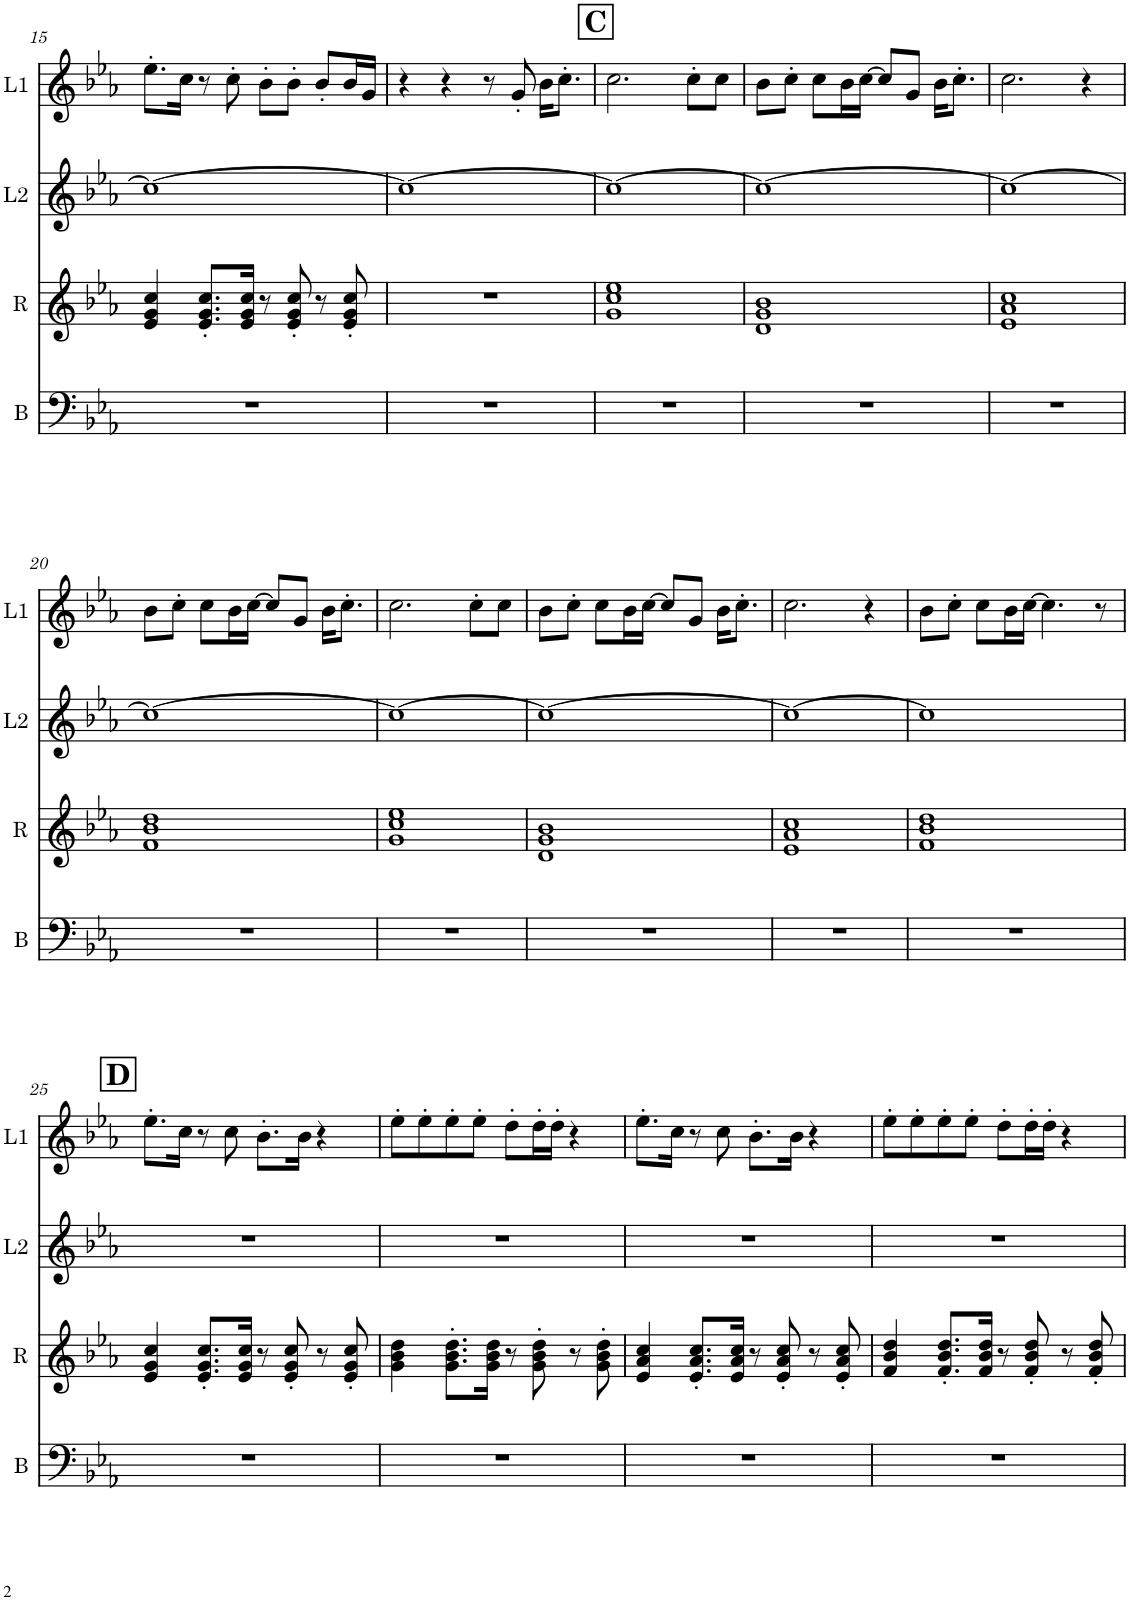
**kern	**kern	**kern	**kern
*part4	*part3	*part2	*part1
*staff4	*staff3	*staff2	*staff1
*I"Bass	*I"Riff	*I"Lead 2	*I"Lead 1
*I'B	*I'R	*I'L2	*I'L1
!!LO:PB:g=z
*clefF4	*clefG2	*clefG2	*clefG2
*Trd7c12	*Trd5c9	*Trd1c2	*Trd1c2
*k[b-e-a-]	*k[b-e-a-]	*k[b-e-a-]	*k[b-e-a-]
*M4/4	*M4/4	*M4/4	*M4/4
=15	=15	=15	=15
1r	4e-/ 4g/ 4cc/	1cc_	8.ee-'\L
.	.	.	16cc\Jk
.	8.e-/' 8.g/' 8.cc/'L	.	8r
.	.	.	8cc'\
.	16e-/ 16g/ 16cc/Jk	.	.
.	8r	.	8b-'\L
.	8e-/' 8g/' 8cc/'	.	8b-'\J
.	8r	.	8b-'/L
.	8e-/' 8g/' 8cc/'	.	16b-/L
.	.	.	16g/JJ
=16	=16	=16	=16
1r	1r	1cc_	4r
.	.	.	4r
.	.	.	8r
.	.	.	8g'/
.	.	.	16b-\KL
.	.	.	8.cc'\J
!!LO:REH:place=s1:a:B:cj:fs=14:t=C
=17	=17	=17	=17
1r	1g 1cc 1ee-	1cc_	2.cc\
.	.	.	8cc'\L
.	.	.	8cc\J
=18	=18	=18	=18
1r	1d 1g 1b-	1cc_	8b-\L
.	.	.	8cc'\J
.	.	.	8cc\L
.	.	.	16b-\L
.	.	.	[16cc\JJ
.	.	.	8cc/L]
.	.	.	8g/J
.	.	.	16b-\KL
.	.	.	8.cc'\J
=19	=19	=19	=19
1r	1e- 1a- 1cc	1cc_	2.cc\
.	.	.	4r
!!LO:LB:g=z
=20	=20	=20	=20
1r	1f 1b- 1dd	1cc_	8b-\L
.	.	.	8cc'\J
.	.	.	8cc\L
.	.	.	16b-\L
.	.	.	[16cc\JJ
.	.	.	8cc/L]
.	.	.	8g/J
.	.	.	16b-\KL
.	.	.	8.cc'\J
=21	=21	=21	=21
1r	1g 1cc 1ee-	1cc_	2.cc\
.	.	.	8cc'\L
.	.	.	8cc\J
=22	=22	=22	=22
1r	1d 1g 1b-	1cc_	8b-\L
.	.	.	8cc'\J
.	.	.	8cc\L
.	.	.	16b-\L
.	.	.	[16cc\JJ
.	.	.	8cc/L]
.	.	.	8g/J
.	.	.	16b-\KL
.	.	.	8.cc'\J
=23	=23	=23	=23
1r	1e- 1a- 1cc	1cc_	2.cc\
.	.	.	4r
=24	=24	=24	=24
1r	1f 1b- 1dd	1cc]	8b-\L
.	.	.	8cc'\J
.	.	.	8cc\L
.	.	.	16b-\L
.	.	.	[16cc\JJ
.	.	.	4.cc\]
.	.	.	8r
!!LO:LB:g=z
!!LO:REH:place=s1:a:B:cj:fs=14:t=D
=25	=25	=25	=25
1r	4e-/ 4g/ 4cc/	1r	8.ee-'\L
.	.	.	16cc\Jk
.	8.e-/' 8.g/' 8.cc/'L	.	8r
.	.	.	8cc\
.	16e-/ 16g/ 16cc/Jk	.	.
.	8r	.	8.b-'\L
.	8e-/' 8g/' 8cc/'	.	.
.	.	.	16b-\Jk
.	8r	.	4r
.	8e-/' 8g/' 8cc/'	.	.
=26	=26	=26	=26
1r	4g\ 4b-\ 4dd\	1r	8ee-'\L
.	.	.	8ee-'\
.	8.g\' 8.b-\' 8.dd\'L	.	8ee-'\
.	.	.	8ee-'\J
.	16g\ 16b-\ 16dd\Jk	.	.
.	8r	.	8dd'\L
.	8g\' 8b-\' 8dd\'	.	16dd'\L
.	.	.	16dd'\JJ
.	8r	.	4r
.	8g\' 8b-\' 8dd\'	.	.
=27	=27	=27	=27
1r	4e-/ 4a-/ 4cc/	1r	8.ee-'\L
.	.	.	16cc\Jk
.	8.e-/' 8.a-/' 8.cc/'L	.	8r
.	.	.	8cc\
.	16e-/ 16a-/ 16cc/Jk	.	.
.	8r	.	8.b-'\L
.	8e-/' 8a-/' 8cc/'	.	.
.	.	.	16b-\Jk
.	8r	.	4r
.	8e-/' 8a-/' 8cc/'	.	.
=28	=28	=28	=28
1r	4f/ 4b-/ 4dd/	1r	8ee-'\L
.	.	.	8ee-'\
.	8.f/' 8.b-/' 8.dd/'L	.	8ee-'\
.	.	.	8ee-'\J
.	16f/ 16b-/ 16dd/Jk	.	.
.	8r	.	8dd'\L
.	8f/' 8b-/' 8dd/'	.	16dd'\L
.	.	.	16dd'\JJ
.	8r	.	4r
.	8f/' 8b-/' 8dd/'	.	.
=	=	=	=
*-	*-	*-	*-
